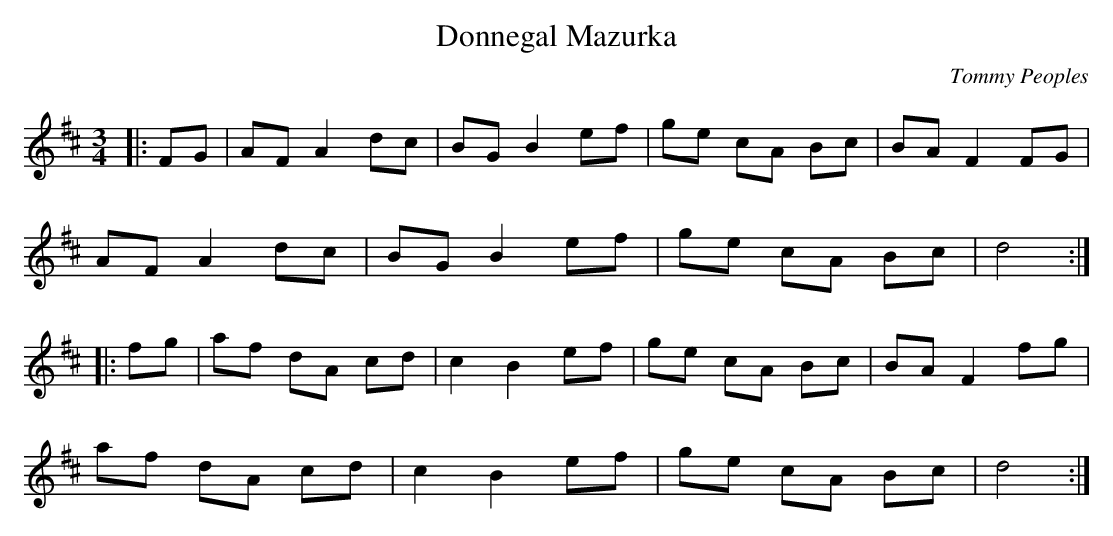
X:1
T:Donnegal Mazurka
C:Tommy Peoples
M:3/4
L:1/8
K:Dmaj
|:FG|AF A2 dc|BG B2 ef|ge cA Bc|BA F2 FG|
AF A2 dc|BG B2 ef|ge cA Bc|d4::
fg|af dA cd|c2 B2 ef|ge cA Bc|BA F2 fg|
af dA cd|c2 B2 ef|ge cA Bc|d4 :|
